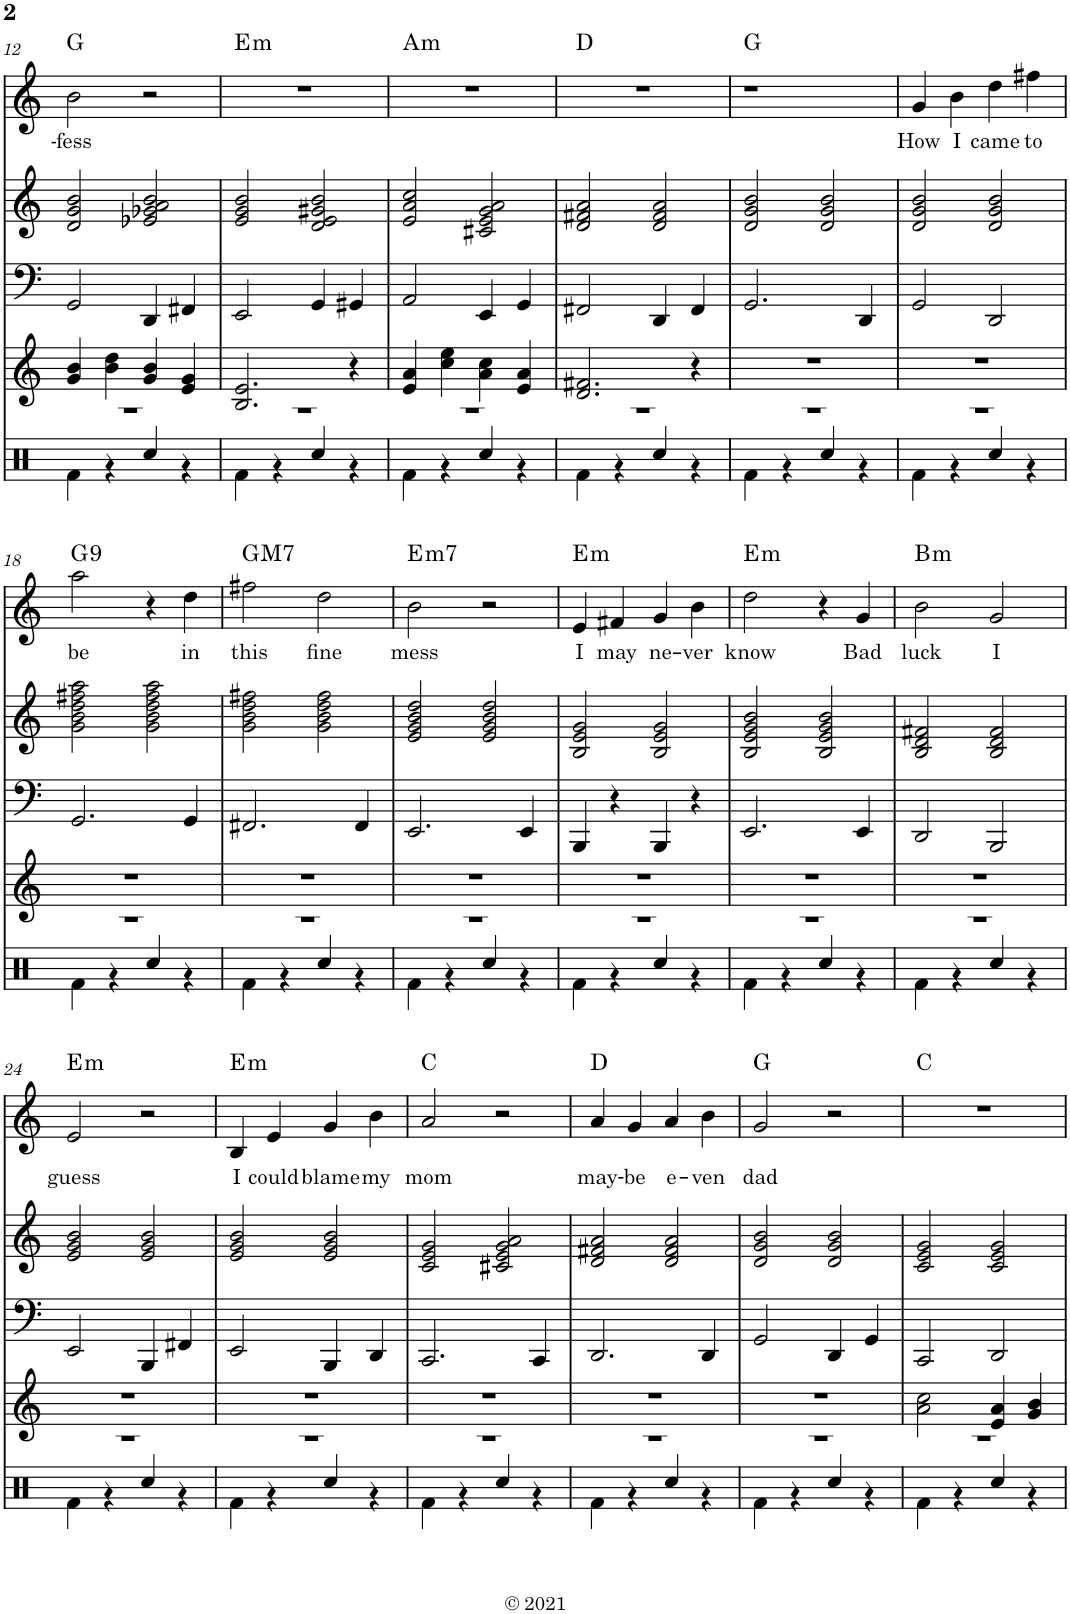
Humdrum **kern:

**kern	**kern	**kern	**kern	**kern	**text	**harte
*part5	*part4	*part3	*part2	*part1	*part1	*part1
*staff5	*staff4	*staff3	*staff2	*staff1	*staff1	*
*I"Drumset	*I"Violin	*I"Piano	*I"Piano	*I"Vibraphone	*	*
*	*	*I'Pno	*I'Pno	*I'Vbp	*	*
!!LO:PB:g=z
*clefX	*clefG2	*clefF4	*clefG2	*clefG2	*	*
*k[]	*k[]	*k[]	*k[]	*k[]	*	*
*M4/4	*M4/4	*M4/4	*M4/4	*M4/4	*	*
=12	=12	=12	=12	=12	=12	=12
*^	*	*	*	*	*	*
!	!	!	!	!	!	!LO:LY:b	!
1r	4Rf\	4g/ 4b/	2GG/	2d/ 2g/ 2b/	2b\	-fess	G:maj
.	4r	4b\ 4dd\	.	.	.	.	.
.	4Rcc/	4g/ 4b/	4DD/	2e-X/ 2g-X/ 2a/ 2b/	2r	.	.
.	4r	4e/ 4g/	4FF#X/	.	.	.	.
=13	=13	=13	=13	=13	=13	=13	=13
!	!	!	!	!	!	!	!LO:H:kt=m
1r	4Rf\	2.B/ 2.e/	2EE/	2e/ 2g/ 2b/	1r	.	E:min
.	4r	.	.	.	.	.	.
.	4Rcc/	.	4GG/	2d/ 2e/ 2g#X/ 2b/	.	.	.
.	4r	4r	4GG#X/	.	.	.	.
=14	=14	=14	=14	=14	=14	=14	=14
!	!	!	!	!	!	!	!LO:H:kt=m
1r	4Rf\	4e/ 4a/	2AA/	2e/ 2a/ 2cc/	1r	.	A:min
.	4r	4cc\ 4ee\	.	.	.	.	.
.	4Rcc/	4a\ 4cc\	4EE/	2c#X/ 2e/ 2g/ 2a/	.	.	.
.	4r	4e/ 4a/	4GG/	.	.	.	.
=15	=15	=15	=15	=15	=15	=15	=15
1r	4Rf\	2.d/ 2.f#X/	2FF#X/	2d/ 2f#X/ 2a/	1r	.	D:maj
.	4r	.	.	.	.	.	.
.	4Rcc/	.	4DD/	2d/ 2f#/ 2a/	.	.	.
.	4r	4r	4FF#/	.	.	.	.
=16	=16	=16	=16	=16	=16	=16	=16
1r	4Rf\	1r	2.GG/	2d/ 2g/ 2b/	1r	.	G:maj
.	4r	.	.	.	.	.	.
.	4Rcc/	.	.	2d/ 2g/ 2b/	.	.	.
.	4r	.	4DD/	.	.	.	.
=17	=17	=17	=17	=17	=17	=17	=17
!	!	!	!	!	!	!LO:LY:b	!
1r	4Rf\	1r	2GG/	2d/ 2g/ 2b/	4g/	How	.
!	!	!	!	!	!	!LO:LY:b	!
.	4r	.	.	.	4b\	I	.
!	!	!	!	!	!	!LO:LY:b	!
.	4Rcc/	.	2DD/	2d/ 2g/ 2b/	4dd\	came	.
!	!	!	!	!	!	!LO:LY:b	!
.	4r	.	.	.	4ff#X\	to	.
!!LO:LB:g=z
=18	=18	=18	=18	=18	=18	=18	=18
!	!	!	!	!	!	!LO:LY:b	!LO:H:kt=9
1r	4Rf\	1r	2.GG/	2g\ 2b\ 2dd\ 2ff#X\ 2aa\	2aa\	be	G:9
.	4r	.	.	.	.	.	.
.	4Rcc/	.	.	2g\ 2b\ 2dd\ 2ff#\ 2aa\	4r	.	.
!	!	!	!	!	!	!LO:LY:b	!
.	4r	.	4GG/	.	4dd\	in	.
=19	=19	=19	=19	=19	=19	=19	=19
!	!	!	!	!	!	!LO:LY:b	!LO:H:kt=M7
1r	4Rf\	1r	2.FF#X/	2g\ 2b\ 2dd\ 2ff#X\	2ff#X\	this	G:maj7
.	4r	.	.	.	.	.	.
!	!	!	!	!	!	!LO:LY:b	!
.	4Rcc/	.	.	2g\ 2b\ 2dd\ 2ff#\	2dd\	fine	.
.	4r	.	4FF#/	.	.	.	.
=20	=20	=20	=20	=20	=20	=20	=20
!	!	!	!	!	!	!LO:LY:b	!LO:H:kt=m7
1r	4Rf\	1r	2.EE/	2e/ 2g/ 2b/ 2dd/	2b\	mess	E:min7
.	4r	.	.	.	.	.	.
.	4Rcc/	.	.	2e/ 2g/ 2b/ 2dd/	2r	.	.
.	4r	.	4EE/	.	.	.	.
=21	=21	=21	=21	=21	=21	=21	=21
!	!	!	!	!	!	!LO:LY:b	!LO:H:kt=m
1r	4Rf\	1r	4BBB/	2B/ 2e/ 2g/	4e/	I	E:min
!	!	!	!	!	!	!LO:LY:b	!
.	4r	.	4r	.	4f#X/	may	.
!	!	!	!	!	!	!LO:LY:b	!
.	4Rcc/	.	4BBB/	2B/ 2e/ 2g/	4g/	ne-	.
!	!	!	!	!	!	!LO:LY:b	!
.	4r	.	4r	.	4b\	-ver	.
=22	=22	=22	=22	=22	=22	=22	=22
!	!	!	!	!	!	!LO:LY:b	!LO:H:kt=m
1r	4Rf\	1r	2.EE/	2B/ 2e/ 2g/ 2b/	2dd\	know	E:min
.	4r	.	.	.	.	.	.
.	4Rcc/	.	.	2B/ 2e/ 2g/ 2b/	4r	.	.
!	!	!	!	!	!	!LO:LY:b	!
.	4r	.	4EE/	.	4g/	Bad	.
=23	=23	=23	=23	=23	=23	=23	=23
!	!	!	!	!	!	!LO:LY:b	!LO:H:kt=m
1r	4Rf\	1r	2DD/	2B/ 2d/ 2f#X/	2b\	luck	B:min
.	4r	.	.	.	.	.	.
!	!	!	!	!	!	!LO:LY:b	!
.	4Rcc/	.	2BBB/	2B/ 2d/ 2f#/	2g/	I	.
.	4r	.	.	.	.	.	.
!!LO:LB:g=z
=24	=24	=24	=24	=24	=24	=24	=24
!	!	!	!	!	!	!LO:LY:b	!LO:H:kt=m
1r	4Rf\	1r	2EE/	2e/ 2g/ 2b/	2e/	guess	E:min
.	4r	.	.	.	.	.	.
.	4Rcc/	.	4BBB/	2e/ 2g/ 2b/	2r	.	.
.	4r	.	4FF#X/	.	.	.	.
=25	=25	=25	=25	=25	=25	=25	=25
!	!	!	!	!	!	!LO:LY:b	!LO:H:kt=m
1r	4Rf\	1r	2EE/	2e/ 2g/ 2b/	4B/	I	E:min
!	!	!	!	!	!	!LO:LY:b	!
.	4r	.	.	.	4e/	could	.
!	!	!	!	!	!	!LO:LY:b	!
.	4Rcc/	.	4BBB/	2e/ 2g/ 2b/	4g/	blame	.
!	!	!	!	!	!	!LO:LY:b	!
.	4r	.	4DD/	.	4b\	my	.
=26	=26	=26	=26	=26	=26	=26	=26
!	!	!	!	!	!	!LO:LY:b	!
1r	4Rf\	1r	2.CC/	2c/ 2e/ 2g/	2a/	mom	C:maj
.	4r	.	.	.	.	.	.
.	4Rcc/	.	.	2c#X/ 2e/ 2g/ 2a/	2r	.	.
.	4r	.	4CC/	.	.	.	.
=27	=27	=27	=27	=27	=27	=27	=27
!	!	!	!	!	!	!LO:LY:b	!
1r	4Rf\	1r	2.DD/	2d/ 2f#X/ 2a/	4a/	may-	D:maj
!	!	!	!	!	!	!LO:LY:b	!
.	4r	.	.	.	4g/	-be	.
!	!	!	!	!	!	!LO:LY:b	!
.	4Rcc/	.	.	2d/ 2f#/ 2a/	4a/	e-	.
!	!	!	!	!	!	!LO:LY:b	!
.	4r	.	4DD/	.	4b\	-ven	.
=28	=28	=28	=28	=28	=28	=28	=28
!	!	!	!	!	!	!LO:LY:b	!
1r	4Rf\	1r	2GG/	2d/ 2g/ 2b/	2g/	dad	G:maj
.	4r	.	.	.	.	.	.
.	4Rcc/	.	4DD/	2d/ 2g/ 2b/	2r	.	.
.	4r	.	4GG/	.	.	.	.
=29	=29	=29	=29	=29	=29	=29	=29
1r	4Rf\	2a\ 2cc\	2CC/	2c/ 2e/ 2g/	1r	.	C:maj
.	4r	.	.	.	.	.	.
.	4Rcc/	4e/ 4a/	2DD/	2c/ 2e/ 2g/	.	.	.
.	4r	4g/ 4b/	.	.	.	.	.
*v	*v	*	*	*	*	*	*
=	=	=	=	=	=	=
*-	*-	*-	*-	*-	*-	*-
